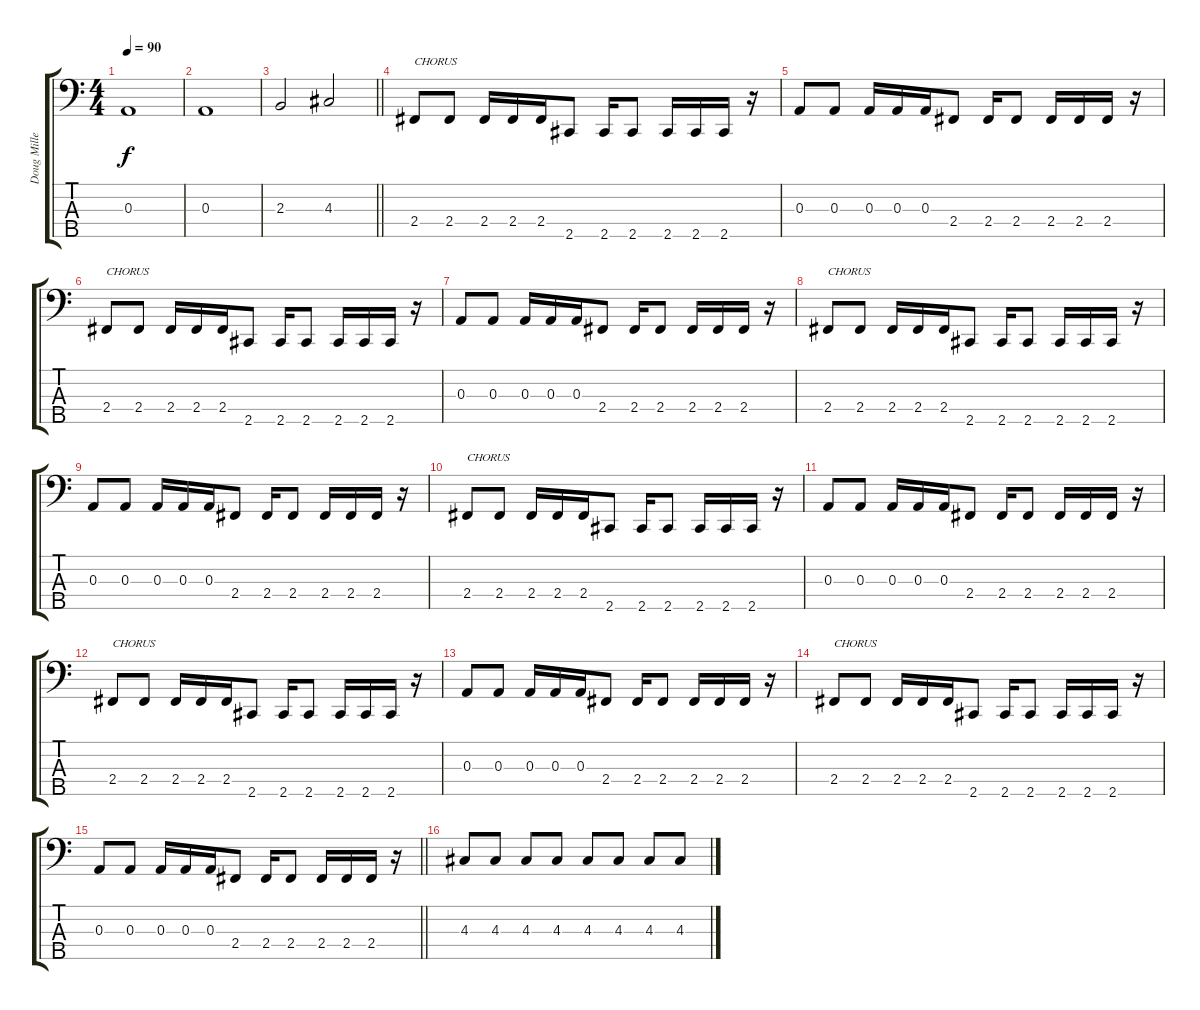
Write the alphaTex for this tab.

\track ("Doug Miller" "Doug Mille") {instrument electricbassfinger}
\staff {score tabs}
\tuning (G2 D2 A1 E1 B0) {hide}
\ts (4 4)
\tempo 90
\clef f4
\ks c
0.3.1{dy f} |
0.3.1 |
\barLineRight lightlight
2.3.2 4.3.2 |
2.4.8{txt "CHORUS"} 2.4.8 2.4.16 2.4.16 2.4.16 2.5.8 2.5.16 2.5.8 2.5.16 2.5.16 2.5.16 r.16 |
0.3.8 0.3.8 0.3.16 0.3.16 0.3.16 2.4.8 2.4.16 2.4.8 2.4.16 2.4.16 2.4.16 r.16 |
2.4.8{txt "CHORUS"} 2.4.8 2.4.16 2.4.16 2.4.16 2.5.8 2.5.16 2.5.8 2.5.16 2.5.16 2.5.16 r.16 |
0.3.8 0.3.8 0.3.16 0.3.16 0.3.16 2.4.8 2.4.16 2.4.8 2.4.16 2.4.16 2.4.16 r.16 |
2.4.8{txt "CHORUS"} 2.4.8 2.4.16 2.4.16 2.4.16 2.5.8 2.5.16 2.5.8 2.5.16 2.5.16 2.5.16 r.16 |
0.3.8 0.3.8 0.3.16 0.3.16 0.3.16 2.4.8 2.4.16 2.4.8 2.4.16 2.4.16 2.4.16 r.16 |
2.4.8{txt "CHORUS"} 2.4.8 2.4.16 2.4.16 2.4.16 2.5.8 2.5.16 2.5.8 2.5.16 2.5.16 2.5.16 r.16 |
0.3.8 0.3.8 0.3.16 0.3.16 0.3.16 2.4.8 2.4.16 2.4.8 2.4.16 2.4.16 2.4.16 r.16 |
2.4.8{txt "CHORUS"} 2.4.8 2.4.16 2.4.16 2.4.16 2.5.8 2.5.16 2.5.8 2.5.16 2.5.16 2.5.16 r.16 |
0.3.8 0.3.8 0.3.16 0.3.16 0.3.16 2.4.8 2.4.16 2.4.8 2.4.16 2.4.16 2.4.16 r.16 |
2.4.8{txt "CHORUS"} 2.4.8 2.4.16 2.4.16 2.4.16 2.5.8 2.5.16 2.5.8 2.5.16 2.5.16 2.5.16 r.16 |
\barLineRight lightlight
0.3.8 0.3.8 0.3.16 0.3.16 0.3.16 2.4.8 2.4.16 2.4.8 2.4.16 2.4.16 2.4.16 r.16 |
4.3.8 4.3.8 4.3.8 4.3.8 4.3.8 4.3.8 4.3.8 4.3.8
